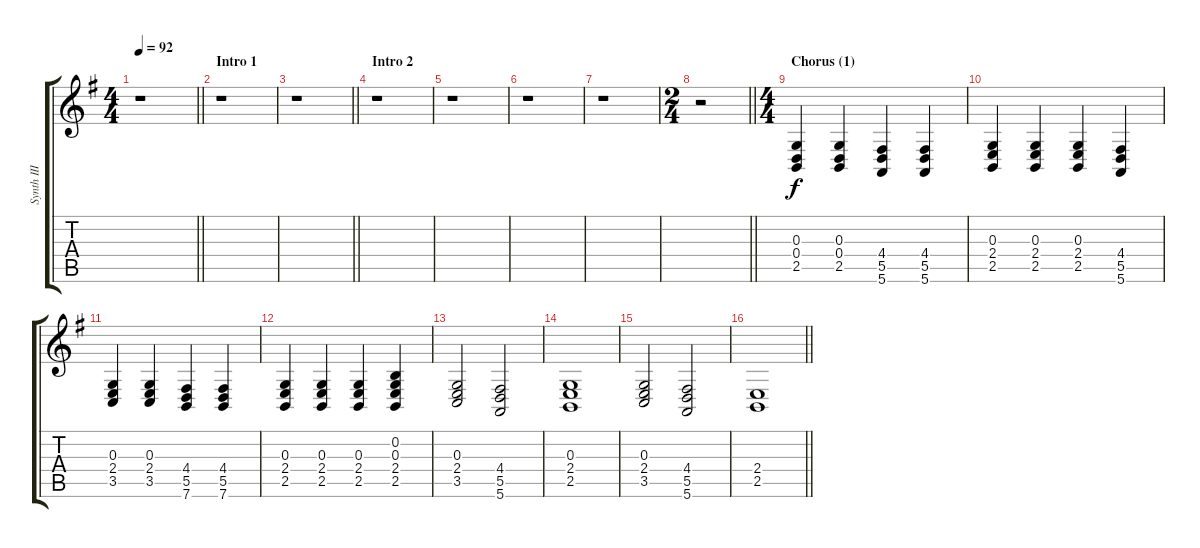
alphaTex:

\track ("Synth III" "Synth III") {instrument pad2warm}
\staff {score tabs}
\tuning (E4 B3 G3 D3 A2 E2) {hide}
\ts (4 4)
\tempo 92
\clef g2
\barLineRight lightlight
\ks g
r.1{dy f instrument pad2warm} |
\section ("" "Intro 1")
r.1 |
\barLineRight lightlight
r.1 |
\section ("" "Intro 2")
r.1 |
r.1 |
r.1 |
r.1 |
\ts (2 4)
\barLineRight lightlight
r.2 |
\ts (4 4)
\section ("" "Chorus (1)")
(0.3 0.4 2.5).4 (0.3 0.4 2.5).4 (4.4 5.5 5.6).4 (4.4 5.5 5.6).4 |
(0.3 2.4 2.5).4 (0.3 2.4 2.5).4 (0.3 2.4 2.5).4 (4.4 5.5 5.6).4 |
(0.3 2.4 3.5).4 (0.3 2.4 3.5).4 (4.4 5.5 7.6).4 (4.4 5.5 7.6).4 |
(0.3 2.4 2.5).4 (0.3 2.4 2.5).4 (0.3 2.4 2.5).4 (0.2 0.3 2.4 2.5).4 |
(0.3 2.4 3.5).2 (4.4 5.5 5.6).2 |
(0.3 2.4 2.5).1 |
(0.3 2.4 3.5).2 (4.4 5.5 5.6).2 |
\barLineRight lightlight
(2.4 2.5).1
